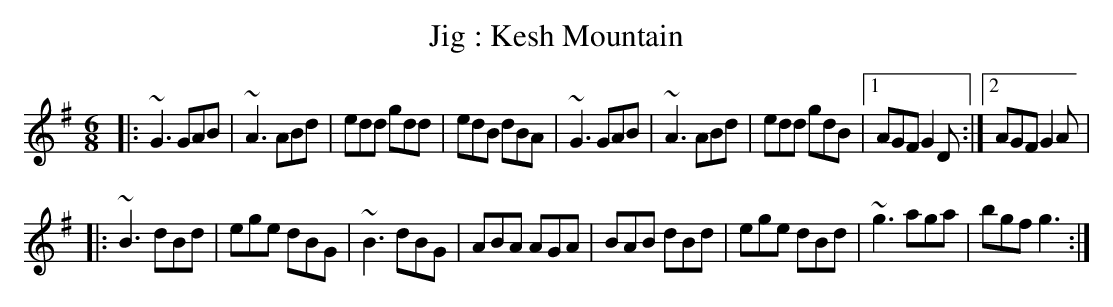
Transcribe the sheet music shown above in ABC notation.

X:1
T:Jig : Kesh Mountain
M:6/8
K:G
|:~G3 GAB|~A3 ABd|edd gdd|edB dBA|~G3 GAB|~A3 ABd|edd gdB|1 AGF G2D:|2 AGF G2A|
|:~B3 dBd|ege dBG|~B3 dBG|ABA AGA|BAB dBd|ege dBd|~g3 aga|bgf g3:|
